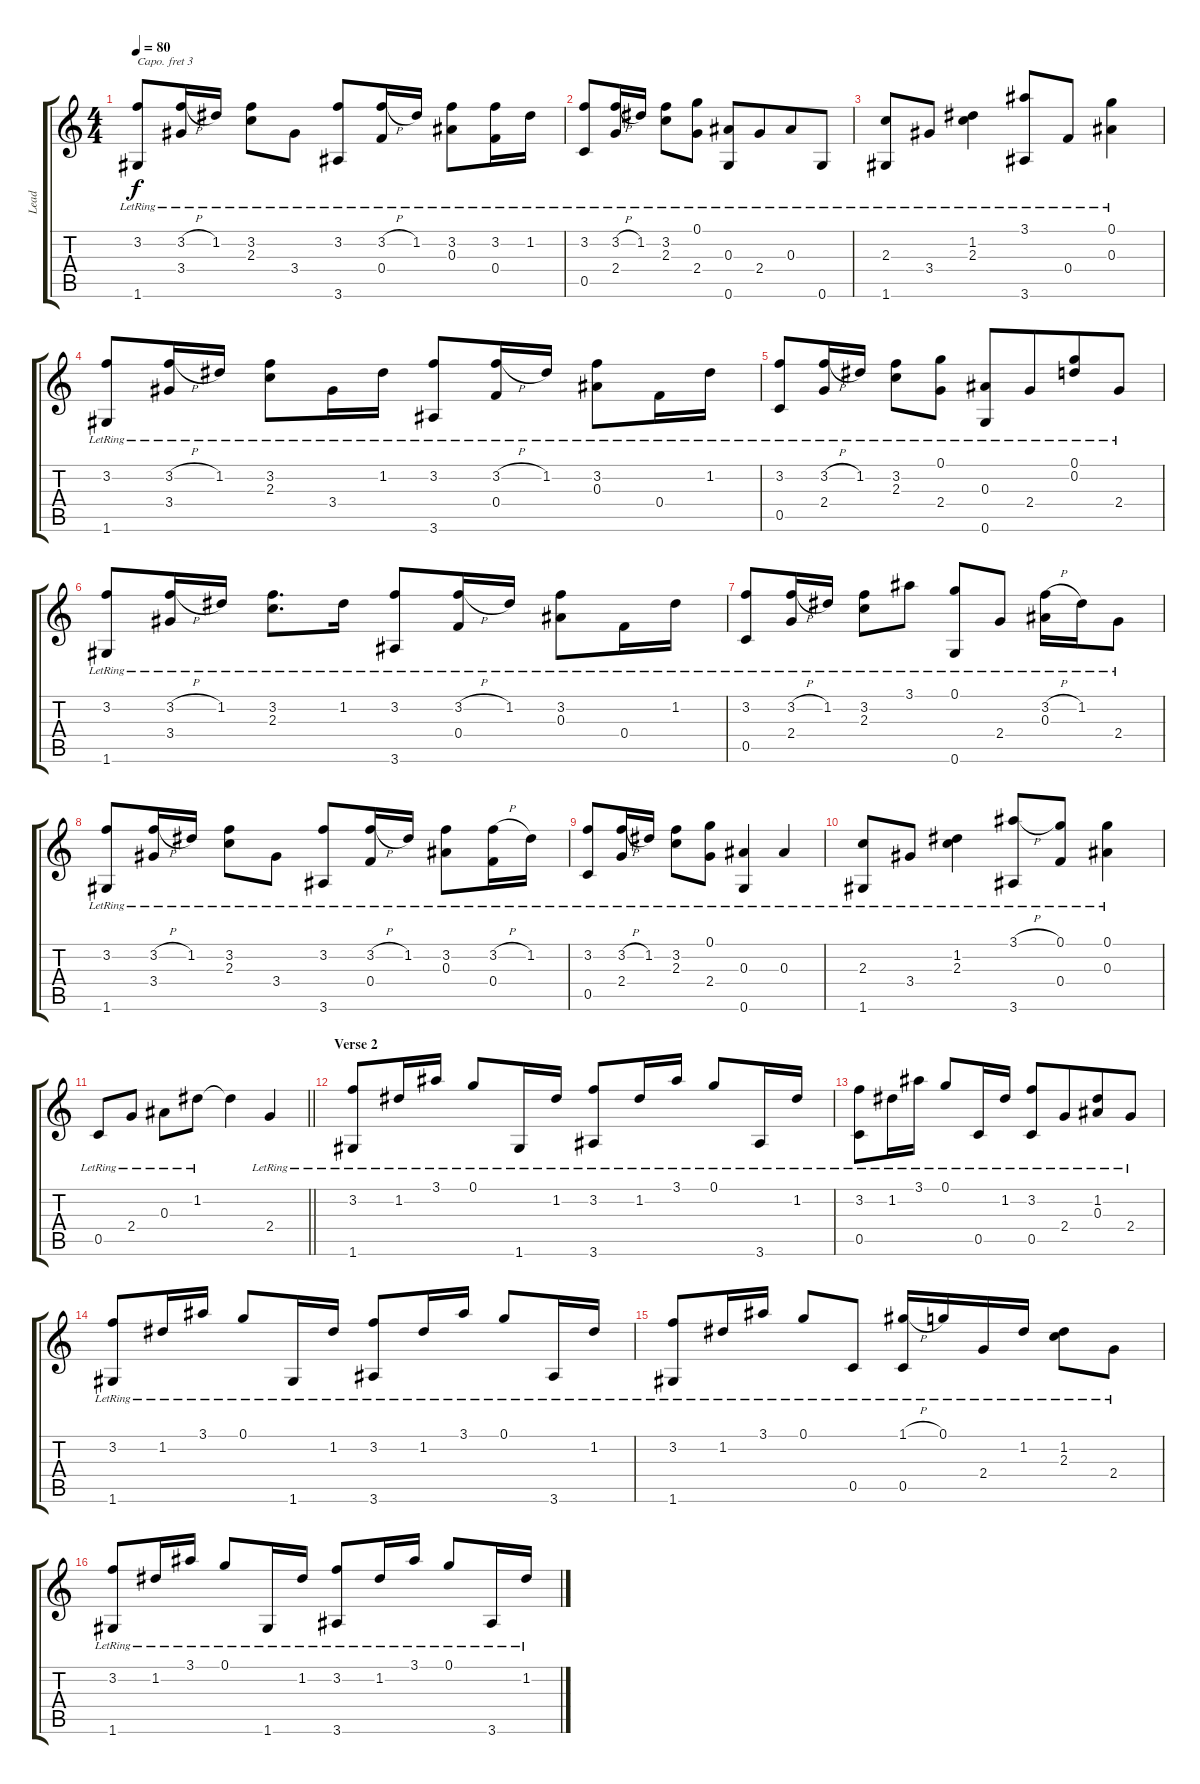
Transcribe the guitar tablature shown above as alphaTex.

\track ("Lead" "Lead") {instrument acousticguitarsteel}
\staff {score tabs}
\capo 3
\tuning (E4 B3 G3 D3 A2 E2) {hide}
\ts (4 4)
\tempo 80
\clef g2
\ks c
(3.2{lr} 1.6{lr}).8{dy f} (3.2{h lr} 3.4{lr}).16 1.2{lr}.16 (3.2{lr} 2.3{lr}).8 3.4{lr}.8 (3.2{lr} 3.6{lr}).8 (3.2{h lr} 0.4{lr}).16 1.2{lr}.16 (3.2{lr} 0.3{lr}).8 (3.2{lr} 0.4{lr}).16 1.2{lr}.16 |
(3.2{lr} 0.5{lr}).8 (3.2{h lr} 2.4{lr}).16 1.2{lr}.16 (3.2{lr} 2.3{lr}).8 (0.1{lr} 2.4{lr}).8 (0.3{lr} 0.6{lr}).8 2.4{lr}.8{beam merge} 0.3{lr}.8 0.6{lr}.8 |
(2.3{lr} 1.6{lr}).8 3.4{lr}.8 (1.2{lr} 2.3{lr}).4 (3.1{lr} 3.6{lr}).8 0.4{lr}.8 (0.1{lr} 0.3{lr}).4 |
(3.2{lr} 1.6{lr}).8 (3.2{h lr} 3.4{lr}).16 1.2{lr}.16 (3.2{lr} 2.3{lr}).8 3.4{lr}.16{beam merge} 1.2{lr}.16{beam split} (3.2{lr} 3.6{lr}).8 (3.2{h lr} 0.4{lr}).16{beam merge} 1.2{lr}.16{beam split} (3.2{lr} 0.3{lr}).8 0.4{lr}.16{beam merge} 1.2{lr}.16 |
(3.2{lr} 0.5{lr}).8 (3.2{h lr} 2.4{lr}).16 1.2{lr}.16 (3.2{lr} 2.3{lr}).8 (0.1{lr} 2.4{lr}).8 (0.3{lr} 0.6{lr}).8 2.4{lr}.8{beam merge} (0.1{lr} 0.2{lr}).8 2.4{lr}.8 |
(3.2{lr} 1.6{lr}).8 (3.2{h lr} 3.4{lr}).16 1.2{lr}.16 (3.2{lr} 2.3{lr}).8{d beam merge} 1.2{lr}.16{beam split} (3.2{lr} 3.6{lr}).8 (3.2{h lr} 0.4{lr}).16{beam merge} 1.2{lr}.16{beam split} (3.2{lr} 0.3{lr}).8 0.4{lr}.16{beam merge} 1.2{lr}.16 |
(3.2{lr} 0.5{lr}).8 (3.2{h lr} 2.4{lr}).16 1.2{lr}.16 (3.2{lr} 2.3{lr}).8 3.1{lr}.8 (0.1{lr} 0.6{lr}).8 2.4{lr}.8 (3.2{h lr} 0.3{lr}).16 1.2{lr}.16 2.4{lr}.8 |
(3.2{lr} 1.6{lr}).8 (3.2{h lr} 3.4{lr}).16 1.2{lr}.16 (3.2{lr} 2.3{lr}).8{beam merge} 3.4{lr}.8{beam split} (3.2{lr} 3.6{lr}).8 (3.2{h lr} 0.4{lr}).16{beam merge} 1.2{lr}.16{beam split} (3.2{lr} 0.3{lr}).8 (3.2{h lr} 0.4{lr}).16{beam merge} 1.2{lr}.16 |
(3.2{lr} 0.5{lr}).8 (3.2{h lr} 2.4{lr}).16 1.2{lr}.16 (3.2{lr} 2.3{lr}).8 (0.1{lr} 2.4{lr}).8 (0.3{lr} 0.6{lr}).4{beam merge} 0.3{lr}.4 |
(2.3{lr} 1.6{lr}).8 3.4{lr}.8 (1.2{lr} 2.3{lr}).4 (3.1{h lr} 3.6{lr}).8 (0.1{lr} 0.4{lr}).8 (0.1{lr} 0.3{lr}).4 |
\barLineRight lightlight
0.5{lr}.8 2.4{lr}.8 0.3{lr}.8 1.2{lr}.8 1.2{t}.4 2.4{lr}.4 |
\section ("" "Verse 2")
(3.2{lr} 1.6{lr}).8 1.2{lr}.16 3.1{lr}.16 0.1{lr}.8 1.6{lr}.16 1.2{lr}.16 (3.2{lr} 3.6{lr}).8 1.2{lr}.16 3.1{lr}.16 0.1{lr}.8 3.6{lr}.16 1.2{lr}.16 |
(3.2{lr} 0.5{lr}).8 1.2{lr}.16 3.1{lr}.16 0.1{lr}.8 0.5{lr}.16 1.2{lr}.16 (3.2{lr} 0.5{lr}).8 2.4{lr}.8{beam merge} (1.2{lr} 0.3{lr}).8 2.4{lr}.8 |
(3.2{lr} 1.6{lr}).8 1.2{lr}.16 3.1{lr}.16 0.1{lr}.8 1.6{lr}.16 1.2{lr}.16 (3.2{lr} 3.6{lr}).8 1.2{lr}.16 3.1{lr}.16 0.1{lr}.8 3.6{lr}.16 1.2{lr}.16 |
(3.2{lr} 1.6{lr}).8 1.2{lr}.16 3.1{lr}.16 0.1{lr}.8 0.5{lr}.8 (1.1{h lr} 0.5{lr}).16 0.1{lr}.16 2.4{lr}.16 1.2{lr}.16 (1.2{lr} 2.3{lr}).8 2.4{lr}.8 |
(3.2{lr} 1.6{lr}).8 1.2{lr}.16 3.1{lr}.16 0.1{lr}.8 1.6{lr}.16 1.2{lr}.16 (3.2{lr} 3.6{lr}).8 1.2{lr}.16 3.1{lr}.16 0.1{lr}.8 3.6{lr}.16 1.2{lr}.16
